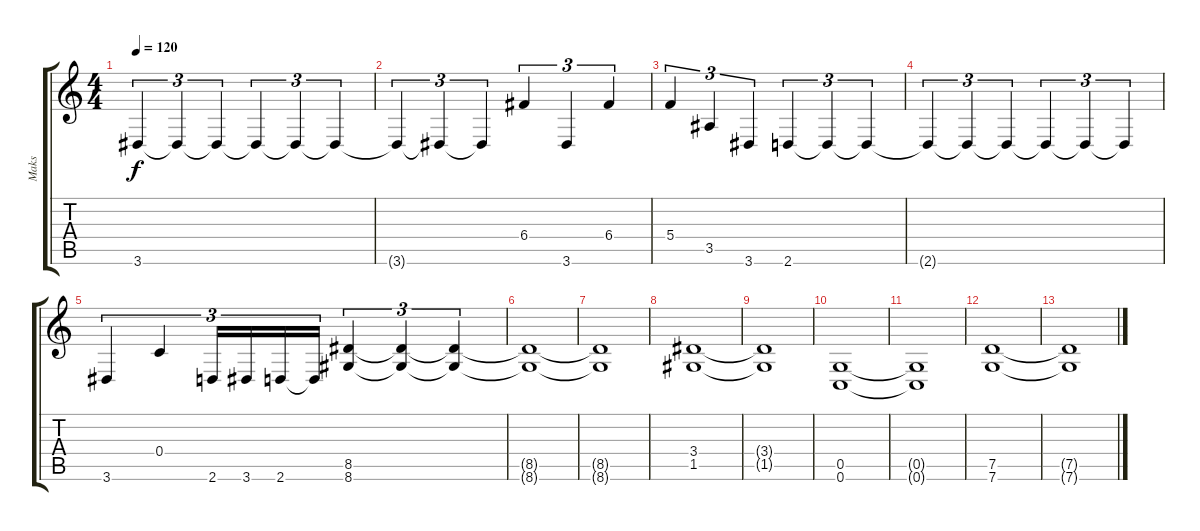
\track ("Maks" "Maks") {instrument distortionguitar}
\staff {score tabs}
\tuning (D4 A3 F3 C3 G2 C2) {hide}
\ts (4 4)
\tempo 120
\clef g2
\ks c
3.6{t}.4{tu (3 2) dy f} 3.6{t}.4{tu (3 2)} 3.6{t}.4{tu (3 2)} 3.6{t}.4{tu (3 2)} 3.6{t}.4{tu (3 2)} 3.6{t}.4{tu (3 2)} |
3.6{t}.4{tu (3 2)} 3.6{t}.4{tu (3 2)} 3.6{t}.4{tu (3 2)} 6.4.4{tu (3 2)} 3.6.4{tu (3 2)} 6.4.4{tu (3 2)} |
5.4.4{tu (3 2)} 3.5.4{tu (3 2)} 3.6.4{tu (3 2)} 2.6.4{tu (3 2)} 2.6{t}.4{tu (3 2)} 2.6{t}.4{tu (3 2)} |
2.6{t}.4{tu (3 2)} 2.6{t}.4{tu (3 2)} 2.6{t}.4{tu (3 2)} 2.6{t}.4{tu (3 2)} 2.6{t}.4{tu (3 2)} 2.6{t}.4{tu (3 2)} |
3.6.4{tu (3 2)} 0.4.4{tu (3 2)} 2.6.16{tu (3 2)} 3.6.16{tu (3 2)} 2.6.16{tu (3 2)} 2.6{t}.16{tu (3 2)} (8.5 8.6).4{tu (3 2)} (8.5{t} 8.6{t}).4{tu (3 2)} (8.5{t} 8.6{t}).4{tu (3 2)} |
(8.5{t} 8.6{t}).1 |
(8.5{t} 8.6{t}).1 |
(3.4 1.5).1 |
(3.4{t} 1.5{t}).1 |
(0.5 0.6).1 |
(0.5{t} 0.6{t}).1 |
(7.5 7.6).1 |
(7.5{t} 7.6{t}).1
